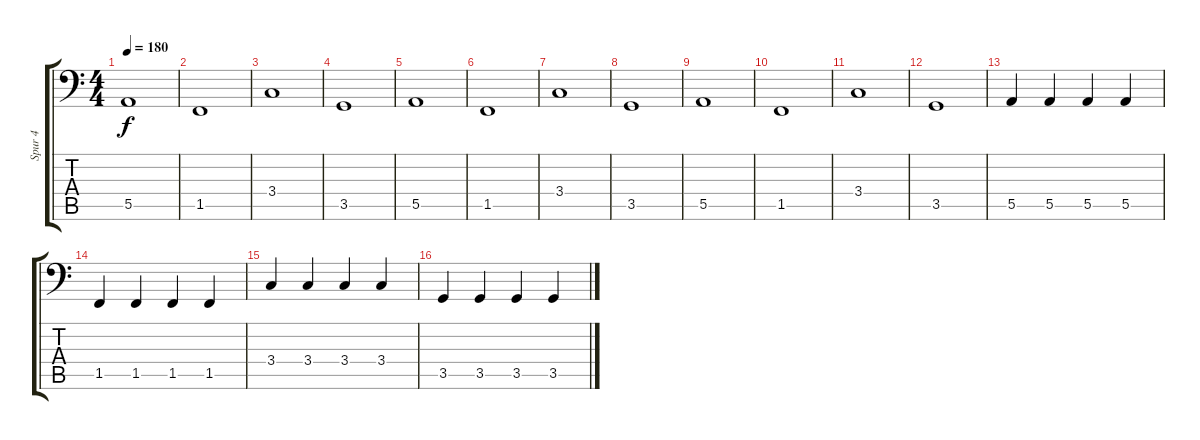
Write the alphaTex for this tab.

\track ("Spur 4" "Spur 4") {instrument electricbassfinger}
\staff {score tabs}
\tuning (C3 G2 D2 A1 E1 B0) {hide}
\ts (4 4)
\tempo 180
\clef f4
\ks c
5.5.1{dy f} |
1.5.1 |
3.4.1 |
3.5.1 |
5.5.1 |
1.5.1 |
3.4.1 |
3.5.1 |
5.5.1 |
1.5.1 |
3.4.1 |
3.5.1 |
5.5.4 5.5.4 5.5.4 5.5.4 |
1.5.4 1.5.4 1.5.4 1.5.4 |
3.4.4 3.4.4 3.4.4 3.4.4 |
3.5.4 3.5.4 3.5.4 3.5.4
